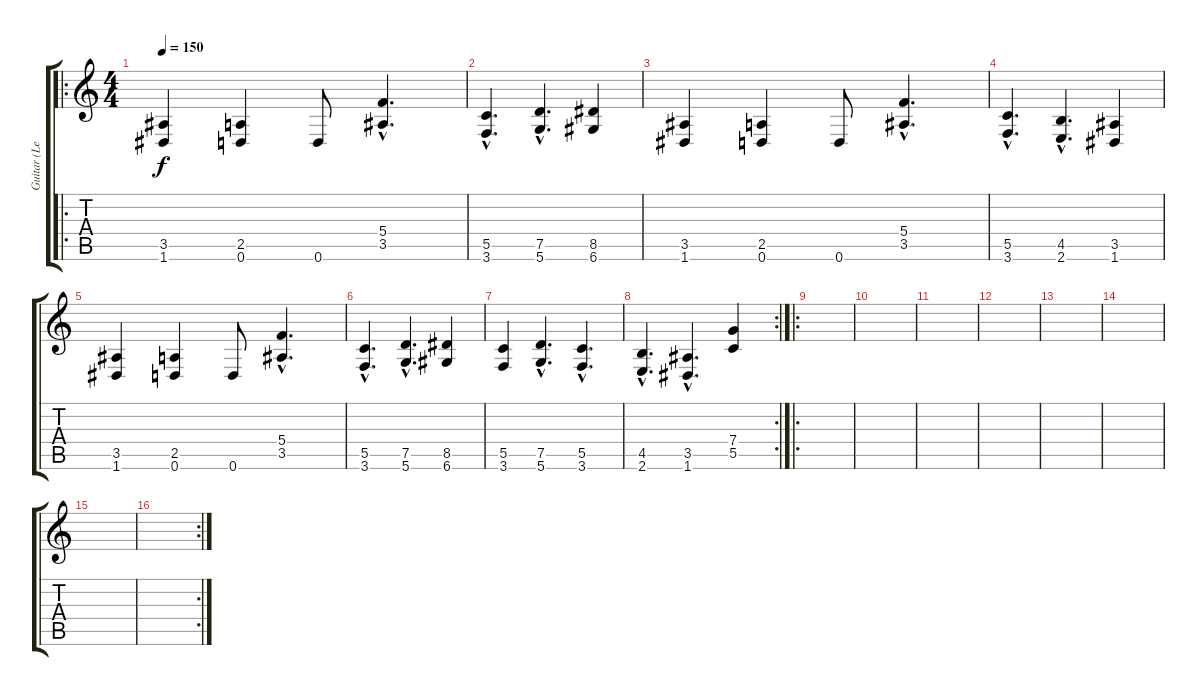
\track ("Guitar (Lead)" "Guitar (Le") {instrument distortionguitar}
\staff {score tabs}
\tuning (D4 A3 F3 C3 G2 D2) {hide}
\ro
\ts (4 4)
\tempo 150
\clef g2
\ks c
(3.5 1.6).4{dy f} (2.5 0.6).4 0.6.8 (5.4{hac} 3.5{hac}).4{d} |
(5.5{hac} 3.6{hac}).4{d} (7.5{hac} 5.6{hac}).4{d} (8.5 6.6).4 |
(3.5 1.6).4 (2.5 0.6).4 0.6.8 (5.4{hac} 3.5{hac}).4{d} |
(5.5{hac} 3.6{hac}).4{d} (4.5{hac} 2.6{hac}).4{d} (3.5 1.6).4 |
(3.5 1.6).4 (2.5 0.6).4 0.6.8 (5.4{hac} 3.5{hac}).4{d} |
(5.5{hac} 3.6{hac}).4{d} (7.5{hac} 5.6{hac}).4{d} (8.5 6.6).4 |
(5.5 3.6).4 (7.5{hac} 5.6{hac}).4{d} (5.5{hac} 3.6{hac}).4{d} |
\rc 2
(4.5{hac} 2.6{hac}).4{d} (3.5{hac} 1.6{hac}).4{d} (7.4 5.5).4 |
\ro
|
|
|
|
|
|
|
\rc 2
